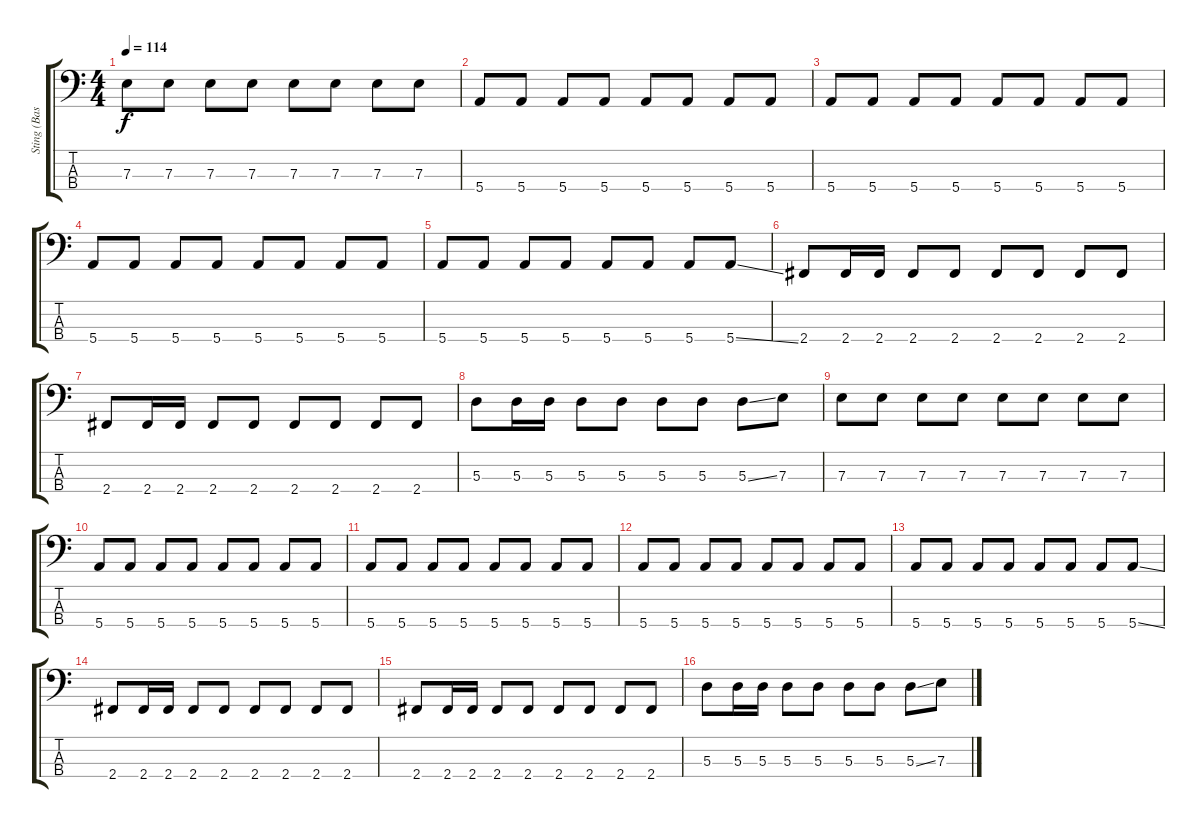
\track ("Sting (Bass)" "Sting (Bas") {instrument electricbassfinger}
\staff {score tabs}
\tuning (G2 D2 A1 E1) {hide}
\ts (4 4)
\tempo 114
\clef f4
\ks c
7.3.8{dy f} 7.3.8 7.3.8 7.3.8 7.3.8 7.3.8 7.3.8 7.3.8 |
5.4.8 5.4.8 5.4.8 5.4.8 5.4.8 5.4.8 5.4.8 5.4.8 |
5.4.8 5.4.8 5.4.8 5.4.8 5.4.8 5.4.8 5.4.8 5.4.8 |
5.4.8 5.4.8 5.4.8 5.4.8 5.4.8 5.4.8 5.4.8 5.4.8 |
5.4.8 5.4.8 5.4.8 5.4.8 5.4.8 5.4.8 5.4.8 5.4{ss}.8 |
2.4.8 2.4.16 2.4.16 2.4.8 2.4.8 2.4.8 2.4.8 2.4.8 2.4.8 |
2.4.8 2.4.16 2.4.16 2.4.8 2.4.8 2.4.8 2.4.8 2.4.8 2.4.8 |
5.3.8 5.3.16 5.3.16 5.3.8 5.3.8 5.3.8 5.3.8 5.3{ss}.8 7.3.8 |
7.3.8 7.3.8 7.3.8 7.3.8 7.3.8 7.3.8 7.3.8 7.3.8 |
5.4.8 5.4.8 5.4.8 5.4.8 5.4.8 5.4.8 5.4.8 5.4.8 |
5.4.8 5.4.8 5.4.8 5.4.8 5.4.8 5.4.8 5.4.8 5.4.8 |
5.4.8 5.4.8 5.4.8 5.4.8 5.4.8 5.4.8 5.4.8 5.4.8 |
5.4.8 5.4.8 5.4.8 5.4.8 5.4.8 5.4.8 5.4.8 5.4{ss}.8 |
2.4.8 2.4.16 2.4.16 2.4.8 2.4.8 2.4.8 2.4.8 2.4.8 2.4.8 |
2.4.8 2.4.16 2.4.16 2.4.8 2.4.8 2.4.8 2.4.8 2.4.8 2.4.8 |
5.3.8 5.3.16 5.3.16 5.3.8 5.3.8 5.3.8 5.3.8 5.3{ss}.8 7.3.8
